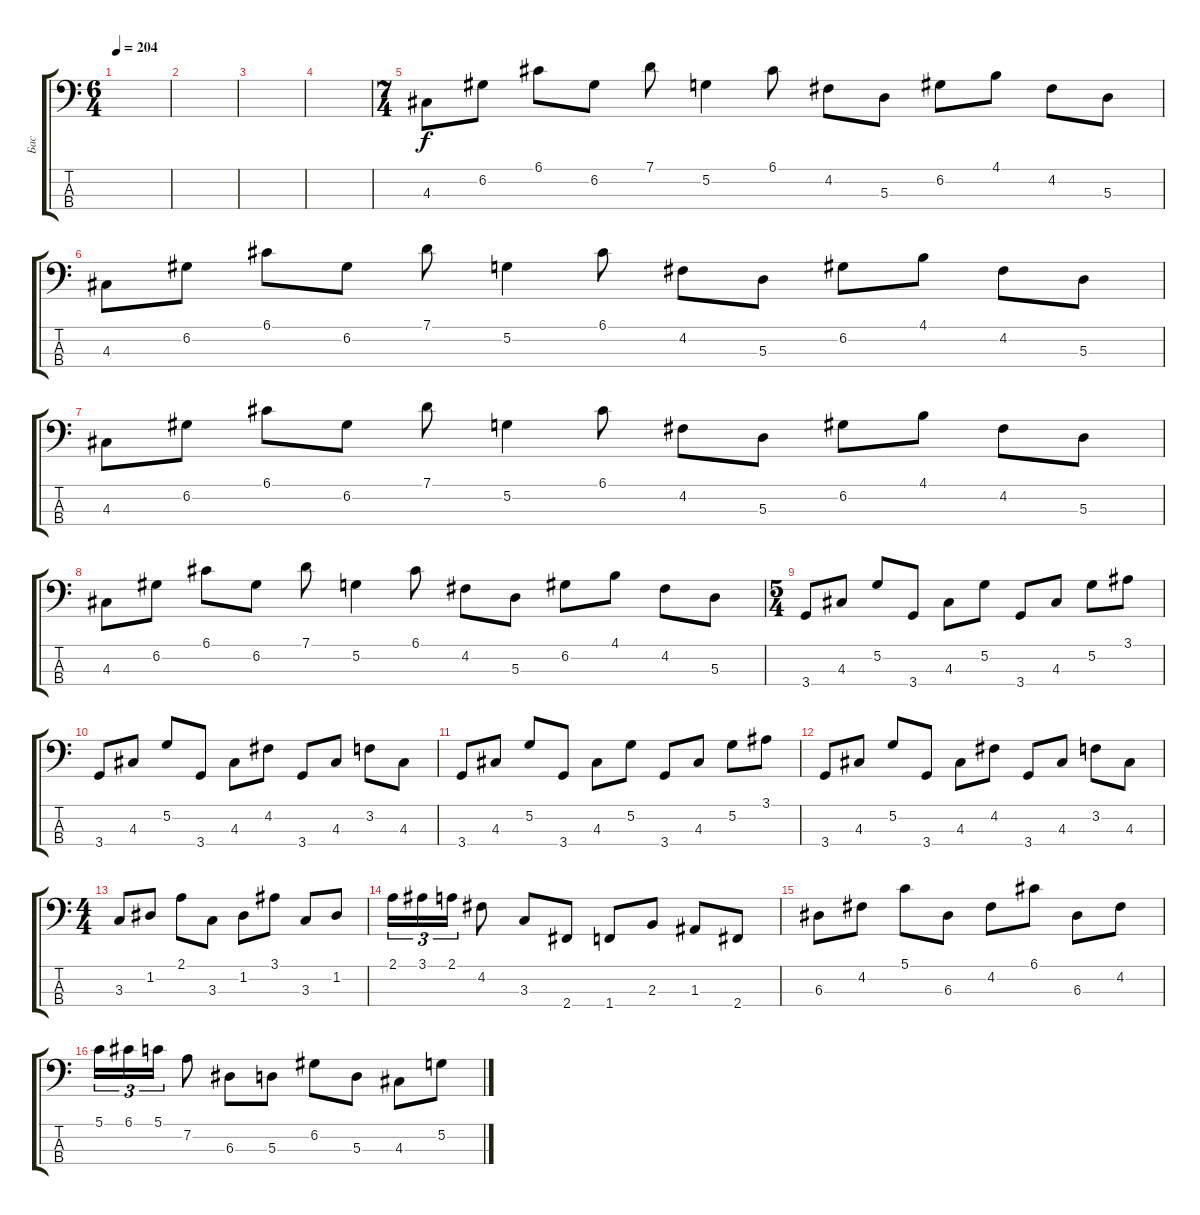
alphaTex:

\track ("Бас" "Бас") {instrument electricbasspick}
\staff {score tabs}
\tuning (G2 D2 A1 E1) {hide}
\ts (6 4)
\tempo 204
\clef f4
\ks c
|
|
|
|
\ts (7 4)
4.3.8 6.2.8 6.1.8 6.2.8 7.1.8 5.2.4 6.1.8 4.2.8 5.3.8 6.2.8 4.1.8 4.2.8 5.3.8 |
4.3.8 6.2.8 6.1.8 6.2.8 7.1.8 5.2.4 6.1.8 4.2.8 5.3.8 6.2.8 4.1.8 4.2.8 5.3.8 |
4.3.8 6.2.8 6.1.8 6.2.8 7.1.8 5.2.4 6.1.8 4.2.8 5.3.8 6.2.8 4.1.8 4.2.8 5.3.8 |
4.3.8 6.2.8 6.1.8 6.2.8 7.1.8 5.2.4 6.1.8 4.2.8 5.3.8 6.2.8 4.1.8 4.2.8 5.3.8 |
\ts (5 4)
3.4.8 4.3.8 5.2.8 3.4.8 4.3.8 5.2.8 3.4.8 4.3.8 5.2.8 3.1.8 |
3.4.8 4.3.8 5.2.8 3.4.8 4.3.8 4.2.8 3.4.8 4.3.8 3.2.8 4.3.8 |
3.4.8 4.3.8 5.2.8 3.4.8 4.3.8 5.2.8 3.4.8 4.3.8 5.2.8 3.1.8 |
3.4.8 4.3.8 5.2.8 3.4.8 4.3.8 4.2.8 3.4.8 4.3.8 3.2.8 4.3.8 |
\ts (4 4)
3.3.8 1.2.8 2.1.8 3.3.8 1.2.8 3.1.8 3.3.8 1.2.8 |
2.1.16{tu (3 2)} 3.1.16{tu (3 2)} 2.1.16{tu (3 2)} 4.2.8 3.3.8 2.4.8 1.4.8 2.3.8 1.3.8 2.4.8 |
6.3.8 4.2.8 5.1.8 6.3.8 4.2.8 6.1.8 6.3.8 4.2.8 |
5.1.16{tu (3 2)} 6.1.16{tu (3 2)} 5.1.16{tu (3 2)} 7.2.8 6.3.8 5.3.8 6.2.8 5.3.8 4.3.8 5.2.8
